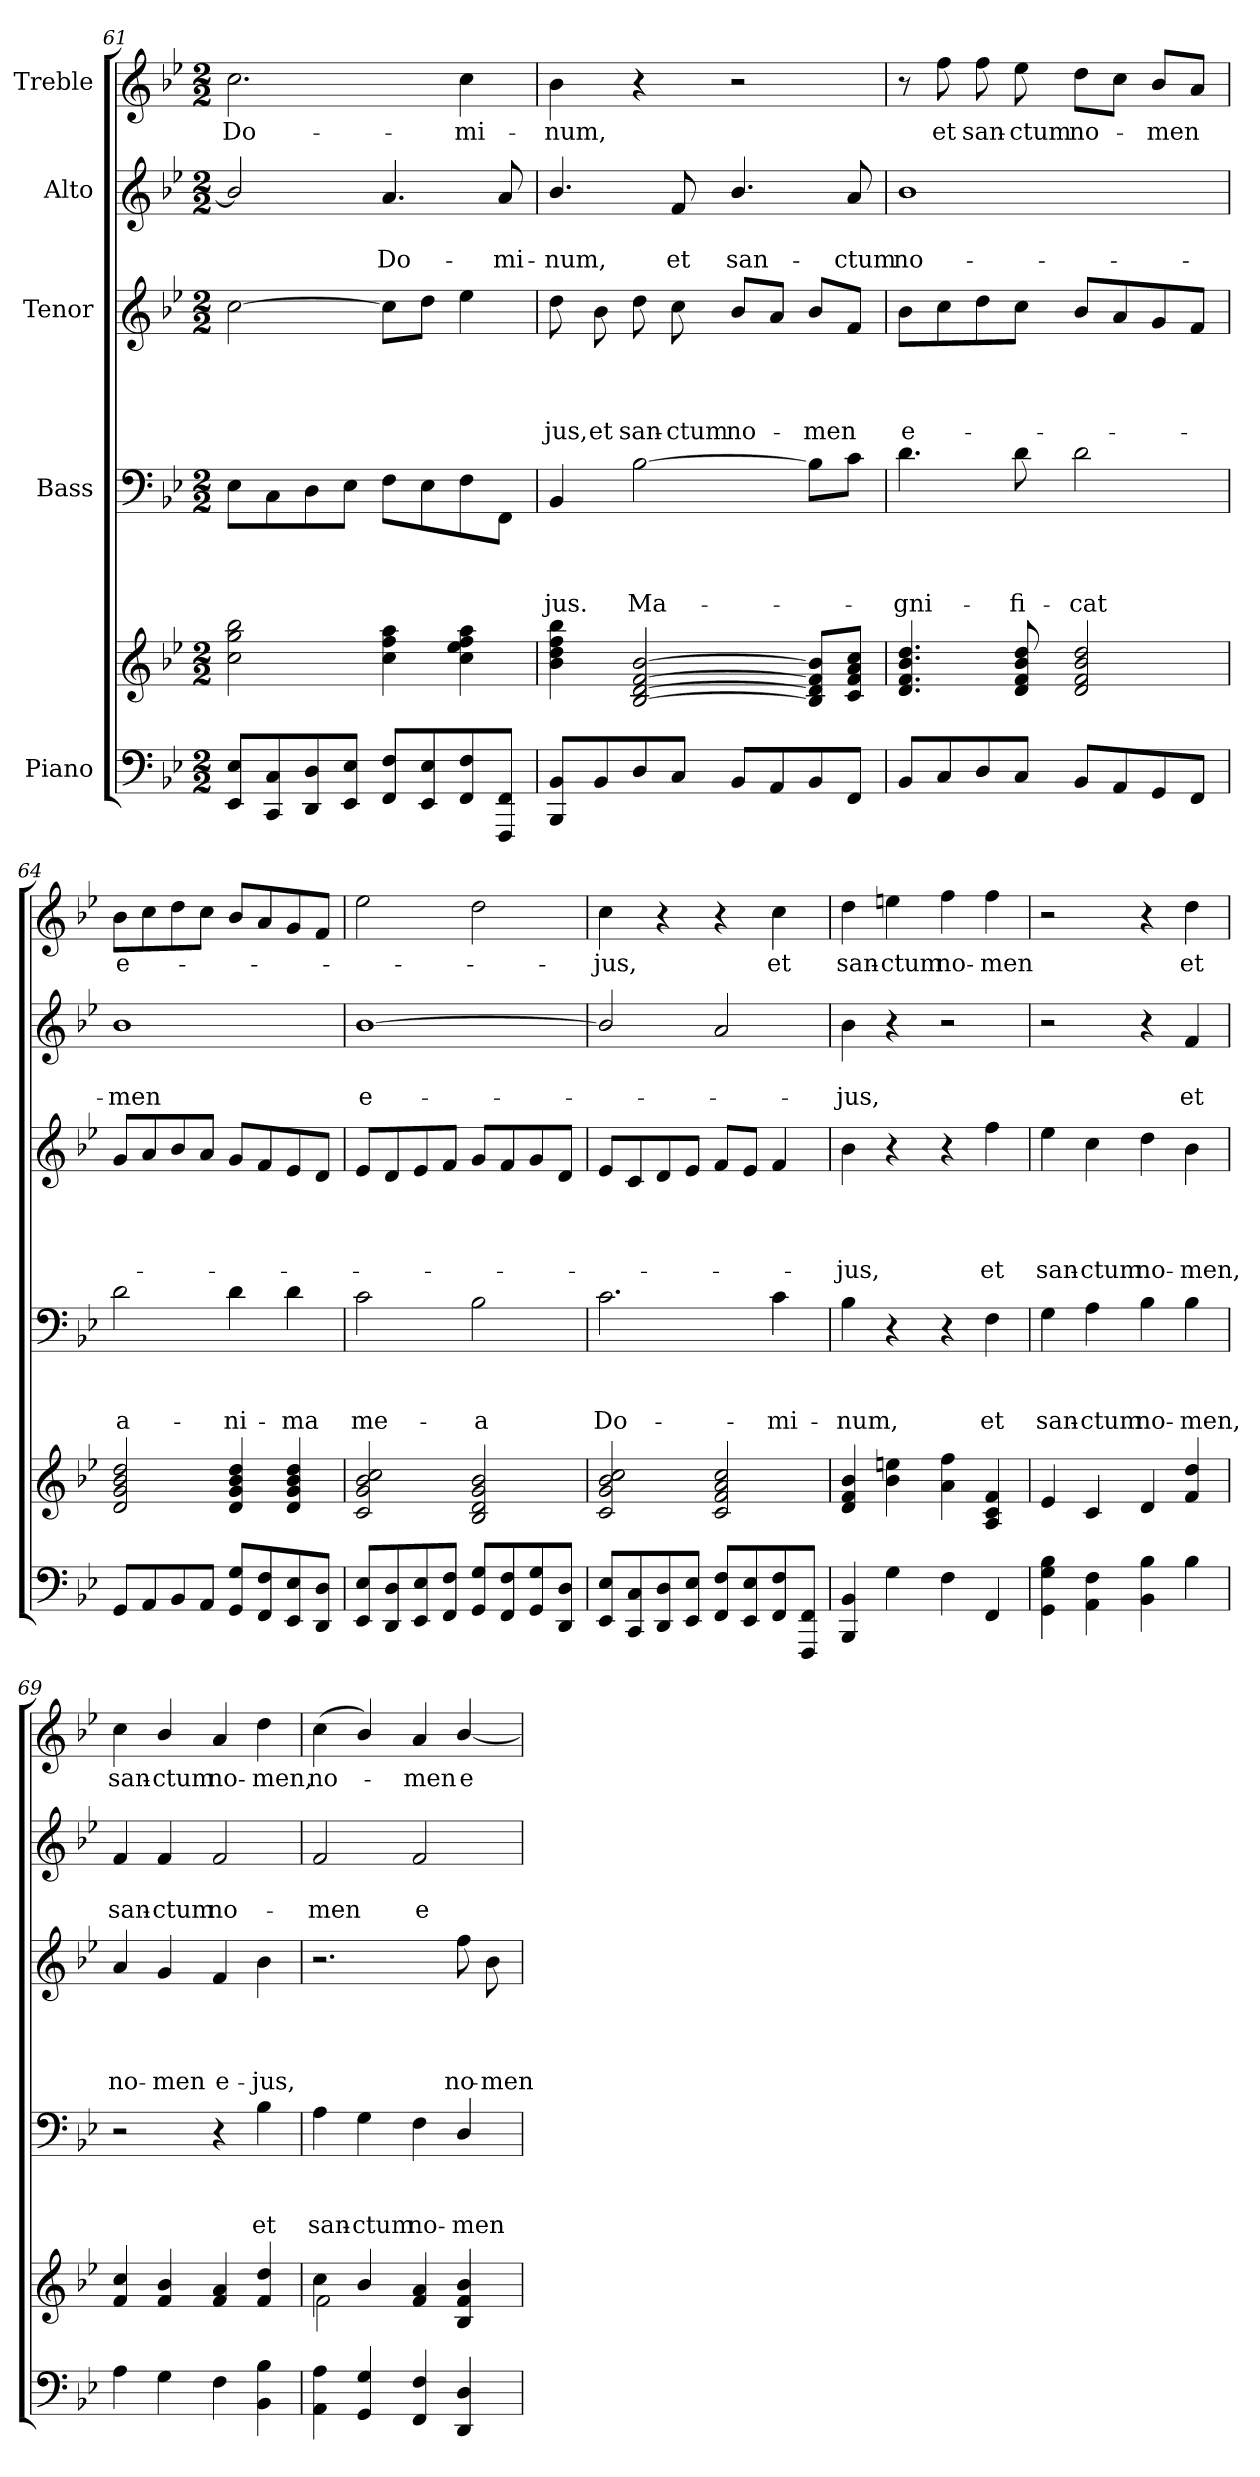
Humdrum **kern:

**kern	**kern	**kern	**text	**text	**text	**kern	**text	**text	**text	**text	**kern	**text	**text	**kern	**text
*part5	*part5	*part4	*part4	*part4	*part4	*part3	*part3	*part3	*part3	*part3	*part2	*part2	*part2	*part1	*part1
*staff6	*staff5	*staff4	*staff4	*staff4	*staff4	*staff3	*staff3	*staff3	*staff3	*staff3	*staff2	*staff2	*staff2	*staff1	*staff1
*I"Piano	*	*I"Bass	*	*	*	*I"Tenor	*	*	*	*	*I"Alto	*	*	*I"Treble	*
!!LO:PB:g=z
*clefF4	*clefG2	*clefF4	*	*	*	*clefG2	*	*	*	*	*clefG2	*	*	*clefG2	*
*	*	*	*	*	*	*ITrd7c12	*	*	*	*	*	*	*	*	*
*k[b-e-]	*k[b-e-]	*k[b-e-]	*	*	*	*k[b-e-]	*	*	*	*	*k[b-e-]	*	*	*k[b-e-]	*
*B-:	*B-:	*B-:	*	*	*	*B-:	*	*	*	*	*B-:	*	*	*B-:	*
*M2/2	*M2/2	*M2/2	*	*	*	*M2/2	*	*	*	*	*M2/2	*	*	*M2/2	*
=61	=61	=61	=61	=61	=61	=61	=61	=61	=61	=61	=61	=61	=61	=61	=61
*	*^	*	*	*	*	*	*	*	*	*	*	*	*	*	*
!	!	!	!	!	!	!	!	!	!	!	!	!	!	!	!	!LO:LY:b
8EE-/ 8E-/L	2cc\ 2gg\ 2bb-\	1ryy	8E-\L	.	.	.	[>2c\	.	.	.	.	2b-/]	.	.	2.cc\	Do-
8CC/ 8C/	.	.	8C\	.	.	.	.	.	.	.	.	.	.	.	.	.
8DD/ 8D/	.	.	8D\	.	.	.	.	.	.	.	.	.	.	.	.	.
8EE-/ 8E-/J	.	.	8E-\J	.	.	.	.	.	.	.	.	.	.	.	.	.
!	!	!	!	!	!	!	!	!	!	!	!	!	!	!LO:LY:b	!	!
8FF/ 8F/L	4cc\ 4ff\ 4aa\	.	8F\L	.	.	.	8c\L]	.	.	.	.	4.a/	.	Do-	.	.
8EE-/ 8E-/	.	.	8E-\	.	.	.	8d\J	.	.	.	.	.	.	.	.	.
!	!	!	!	!	!	!	!	!	!	!	!	!	!	!	!	!LO:LY:b
8FF/ 8F/	4cc\ 4ee-\ 4ff\ 4aa\	.	8F\	.	.	.	4e-\	.	.	.	.	.	.	.	4cc\	-mi-
!	!	!	!	!	!	!	!	!	!	!	!	!	!	!LO:LY:b	!	!
8FFF/ 8FF/J	.	.	8FF\J	.	.	.	.	.	.	.	.	8a/	.	-mi-	.	.
=62	=62	=62	=62	=62	=62	=62	=62	=62	=62	=62	=62	=62	=62	=62	=62	=62
!	!	!	!	!	!	!LO:LY:b	!	!	!	!	!LO:LY:b	!	!	!LO:LY:b	!	!LO:LY:b
8BBB-/ 8BB-/L	4b-\ 4dd\ 4ff\ 4bb-\	1ryy	4BB-/	.	.	-jus.	8d\	.	.	.	-jus,	4.b-/	.	-num,	4b-\	-num,
!	!	!	!	!	!	!	!	!	!	!	!LO:LY:b	!	!	!	!	!
8BB-/	.	.	.	.	.	.	8B-\	.	.	.	et	.	.	.	.	.
!	!	!	!	!	!	!LO:LY:b	!	!	!	!	!LO:LY:b	!	!	!	!	!
8D/	[<2B-/ [<2d/ [<2f/ [>2b-/	.	[>2B-\	.	.	Ma-	8d\	.	.	.	san-	.	.	.	4r	.
!	!	!	!	!	!	!	!	!	!	!	!LO:LY:b	!	!	!LO:LY:b	!	!
8C/J	.	.	.	.	.	.	8c\	.	.	.	-ctum	8f/	.	et	.	.
!	!	!	!	!	!	!	!	!	!	!	!LO:LY:b	!	!	!LO:LY:b	!	!
8BB-/L	.	.	.	.	.	.	8B-/L	.	.	.	no-	4.b-/	.	san-	2r	.
8AA/	.	.	.	.	.	.	8A/J	.	.	.	.	.	.	.	.	.
!	!	!	!	!	!	!	!	!	!	!	!LO:LY:b	!	!	!	!	!
8BB-/	8B-/] 8d/] 8f/] 8b-/]L	.	8B-\L]	.	.	.	8B-/L	.	.	.	-men	.	.	.	.	.
!	!	!	!	!	!	!	!	!	!	!	!	!	!	!LO:LY:b	!	!
8FF/J	8c/ 8f/ 8a/ 8cc/J	.	8c\J	.	.	.	8F/J	.	.	.	.	8a/	.	-ctum	.	.
=63	=63	=63	=63	=63	=63	=63	=63	=63	=63	=63	=63	=63	=63	=63	=63	=63
!	!	!	!	!	!	!LO:LY:b	!	!	!	!	!LO:LY:b	!	!	!LO:LY:b	!	!
8BB-/L	4.d/ 4.f/ 4.b-/ 4.dd/	1ryy	4.d\	.	.	-gni-	8B-\L	.	.	.	e-	1b-	.	no-	8r	.
!	!	!	!	!	!	!	!	!	!	!	!	!	!	!	!	!LO:LY:b
8C/	.	.	.	.	.	.	8c\	.	.	.	.	.	.	.	8ff\	et
!	!	!	!	!	!	!	!	!	!	!	!	!	!	!	!	!LO:LY:b
8D/	.	.	.	.	.	.	8d\	.	.	.	.	.	.	.	8ff\	san-
!	!	!	!	!	!	!LO:LY:b	!	!	!	!	!	!	!	!	!	!LO:LY:b
8C/J	8d/ 8f/ 8b-/ 8dd/	.	8d\	.	.	-fi-	8c\J	.	.	.	.	.	.	.	8ee-\	-ctum
!	!	!	!	!	!	!LO:LY:b	!	!	!	!	!	!	!	!	!	!LO:LY:b
8BB-/L	2d/ 2f/ 2b-/ 2dd/	.	2d\	.	.	-cat	8B-/L	.	.	.	.	.	.	.	8dd\L	no-
8AA/	.	.	.	.	.	.	8A/	.	.	.	.	.	.	.	8cc\J	.
!	!	!	!	!	!	!	!	!	!	!	!	!	!	!	!	!LO:LY:b
8GG/	.	.	.	.	.	.	8G/	.	.	.	.	.	.	.	8b-/L	-men
8FF/J	.	.	.	.	.	.	8F/J	.	.	.	.	.	.	.	8a/J	.
=64	=64	=64	=64	=64	=64	=64	=64	=64	=64	=64	=64	=64	=64	=64	=64	=64
!	!	!	!	!	!	!LO:LY:b	!	!	!	!	!	!	!	!LO:LY:b	!	!LO:LY:b
8GG/L	2d/ 2g/ 2b-/ 2dd/	1ryy	2d\	.	.	a-	8G/L	.	.	.	.	1b-	.	-men	8b-\L	e-
8AA/	.	.	.	.	.	.	8A/	.	.	.	.	.	.	.	8cc\	.
8BB-/	.	.	.	.	.	.	8B-/	.	.	.	.	.	.	.	8dd\	.
8AA/J	.	.	.	.	.	.	8A/J	.	.	.	.	.	.	.	8cc\J	.
!	!	!	!	!	!	!LO:LY:b	!	!	!	!	!	!	!	!	!	!
8GG/ 8G/L	4d/ 4g/ 4b-/ 4dd/	.	4d\	.	.	-ni-	8G/L	.	.	.	.	.	.	.	8b-/L	.
8FF/ 8F/	.	.	.	.	.	.	8F/	.	.	.	.	.	.	.	8a/	.
!	!	!	!	!	!	!LO:LY:b	!	!	!	!	!	!	!	!	!	!
8EE-/ 8E-/	4d/ 4g/ 4b-/ 4dd/	.	4d\	.	.	-ma	8E-/	.	.	.	.	.	.	.	8g/	.
8DD/ 8D/J	.	.	.	.	.	.	8D/J	.	.	.	.	.	.	.	8f/J	.
!!LO:LB:g=z
=65	=65	=65	=65	=65	=65	=65	=65	=65	=65	=65	=65	=65	=65	=65	=65	=65
!	!	!	!	!	!	!LO:LY:b	!	!	!	!	!	!	!	!LO:LY:b	!	!
8EE-/ 8E-/L	2c/ 2g/ 2b-/ 2cc/	1ryy	2c\	.	.	me-	8E-/L	.	.	.	.	[<1b-	.	e-	2ee-\	.
8DD/ 8D/	.	.	.	.	.	.	8D/	.	.	.	.	.	.	.	.	.
8EE-/ 8E-/	.	.	.	.	.	.	8E-/	.	.	.	.	.	.	.	.	.
8FF/ 8F/J	.	.	.	.	.	.	8F/J	.	.	.	.	.	.	.	.	.
!	!	!	!	!	!	!LO:LY:b	!	!	!	!	!	!	!	!	!	!
8GG/ 8G/L	2B-/ 2d/ 2g/ 2b-/	.	2B-\	.	.	-a	8G/L	.	.	.	.	.	.	.	2dd\	.
8FF/ 8F/	.	.	.	.	.	.	8F/	.	.	.	.	.	.	.	.	.
8GG/ 8G/	.	.	.	.	.	.	8G/	.	.	.	.	.	.	.	.	.
8DD/ 8D/J	.	.	.	.	.	.	8D/J	.	.	.	.	.	.	.	.	.
=66	=66	=66	=66	=66	=66	=66	=66	=66	=66	=66	=66	=66	=66	=66	=66	=66
!	!	!	!	!	!	!LO:LY:b	!	!	!	!	!	!	!	!	!	!LO:LY:b
8EE-/ 8E-/L	2c/ 2g/ 2b-/ 2cc/	1ryy	2.c\	.	.	Do-	8E-/L	.	.	.	.	2b-/]	.	.	4cc\	-jus,
8CC/ 8C/	.	.	.	.	.	.	8C/	.	.	.	.	.	.	.	.	.
8DD/ 8D/	.	.	.	.	.	.	8D/	.	.	.	.	.	.	.	4r	.
8EE-/ 8E-/J	.	.	.	.	.	.	8E-/J	.	.	.	.	.	.	.	.	.
8FF/ 8F/L	2c/ 2f/ 2a/ 2cc/	.	.	.	.	.	8F/L	.	.	.	.	2a/	.	.	4r	.
8EE-/ 8E-/	.	.	.	.	.	.	8E-/J	.	.	.	.	.	.	.	.	.
!	!	!	!	!	!	!LO:LY:b	!	!	!	!	!	!	!	!	!	!LO:LY:b
8FF/ 8F/	.	.	4c\	.	.	-mi-	4F/	.	.	.	.	.	.	.	4cc\	et
8FFF/ 8FF/J	.	.	.	.	.	.	.	.	.	.	.	.	.	.	.	.
=67	=67	=67	=67	=67	=67	=67	=67	=67	=67	=67	=67	=67	=67	=67	=67	=67
!	!	!	!	!	!	!LO:LY:b	!	!	!	!	!LO:LY:b	!	!	!LO:LY:b	!	!LO:LY:b
4BBB-/ 4BB-/	4d/ 4f/ 4b-/	1ryy	4B-\	.	.	-num,	4B-\	.	.	.	-jus,	4b-\	.	-jus,	4dd\	san-
!	!	!	!	!	!	!	!	!	!	!	!	!	!	!	!	!LO:LY:b
4G\	4b-\ 4een\	.	4r	.	.	.	4r	.	.	.	.	4r	.	.	4een\	-ctum
!	!	!	!	!	!	!	!	!	!	!	!	!	!	!	!	!LO:LY:b
4F\	4a\ 4ff\	.	4r	.	.	.	4r	.	.	.	.	2r	.	.	4ff\	no-
!	!	!	!	!	!	!LO:LY:b	!	!	!	!	!LO:LY:b	!	!	!	!	!LO:LY:b
4FF/	4A/ 4c/ 4f/	.	4F\	.	.	et	4f\	.	.	.	et	.	.	.	4ff\	-men
=68	=68	=68	=68	=68	=68	=68	=68	=68	=68	=68	=68	=68	=68	=68	=68	=68
!	!	!	!	!	!	!LO:LY:b	!	!	!	!	!LO:LY:b	!	!	!	!	!
4GG\ 4G\ 4B-\	4e-/	1ryy	4G\	.	.	san-	4e-\	.	.	.	san-	2r	.	.	2r	.
!	!	!	!	!	!	!LO:LY:b	!	!	!	!	!LO:LY:b	!	!	!	!	!
4AA\ 4F\	4c/	.	4A\	.	.	-ctum	4c\	.	.	.	-ctum	.	.	.	.	.
!	!	!	!	!	!	!LO:LY:b	!	!	!	!	!LO:LY:b	!	!	!	!	!
4BB-\ 4B-\	4d/	.	4B-\	.	.	no-	4d\	.	.	.	no-	4r	.	.	4r	.
!	!	!	!	!	!	!LO:LY:b	!	!	!	!	!LO:LY:b	!	!	!LO:LY:b	!	!LO:LY:b
4B-\	4f/ 4dd/	.	4B-\	.	.	-men,	4B-\	.	.	.	-men,	4f/	.	et	4dd\	et
=69	=69	=69	=69	=69	=69	=69	=69	=69	=69	=69	=69	=69	=69	=69	=69	=69
!	!	!	!	!	!	!	!	!	!	!	!LO:LY:b	!	!	!LO:LY:b	!	!LO:LY:b
4A\	4f/ 4cc/	1ryy	2r	.	.	.	4A/	.	.	.	no-	4f/	.	san-	4cc\	san-
!	!	!	!	!	!	!	!	!	!	!	!LO:LY:b	!	!	!LO:LY:b	!	!LO:LY:b
4G\	4f/ 4b-/	.	.	.	.	.	4G/	.	.	.	-men	4f/	.	-ctum	4b-/	-ctum
!	!	!	!	!	!	!	!	!	!	!	!LO:LY:b	!	!	!LO:LY:b	!	!LO:LY:b
4F\	4f/ 4a/	.	4r	.	.	.	4F/	.	.	.	e-	2f/	.	no-	4a/	no-
!	!	!	!	!	!	!LO:LY:b	!	!	!	!	!LO:LY:b	!	!	!	!	!LO:LY:b
4BB-\ 4B-\	4f/ 4dd/	.	4B-\	.	.	et	4B-\	.	.	.	-jus,	.	.	.	4dd\	-men,
!!LO:PB:g=z
=70	=70	=70	=70	=70	=70	=70	=70	=70	=70	=70	=70	=70	=70	=70	=70	=70
!	!	!	!	!	!	!LO:LY:b	!	!	!	!	!	!	!	!LO:LY:b	!	!LO:LY:b
4AA\ 4A\	4cc\	2f\	4A\	.	.	san-	2.r	.	.	.	.	2f/	.	-men	(>4cc\	no-
!	!	!	!	!	!	!LO:LY:b	!	!	!	!	!	!	!	!	!	!
4GG/ 4G/	4b-/	.	4G\	.	.	-ctum	.	.	.	.	.	.	.	.	4b-/)	.
!	!	!	!	!	!	!LO:LY:b	!	!	!	!	!	!	!	!LO:LY:b	!	!LO:LY:b
4FF/ 4F/	4f/ 4a/	2ryy	4F\	.	.	no-	.	.	.	.	.	2f/	.	e-	4a/	-men
!	!	!	!	!	!	!LO:LY:b	!	!	!	!	!LO:LY:b	!	!	!	!	!LO:LY:b
4DD/ 4D/	4B-/ 4f/ 4b-/	.	4D/	.	.	-men	8f\	.	.	.	no-	.	.	.	[<4b-/	e-
!	!	!	!	!	!	!	!	!	!	!	!LO:LY:b	!	!	!	!	!
.	.	.	.	.	.	.	8B-\	.	.	.	-men	.	.	.	.	.
*	*v	*v	*	*	*	*	*	*	*	*	*	*	*	*	*	*
=	=	=	=	=	=	=	=	=	=	=	=	=	=	=	=
*-	*-	*-	*-	*-	*-	*-	*-	*-	*-	*-	*-	*-	*-	*-	*-
